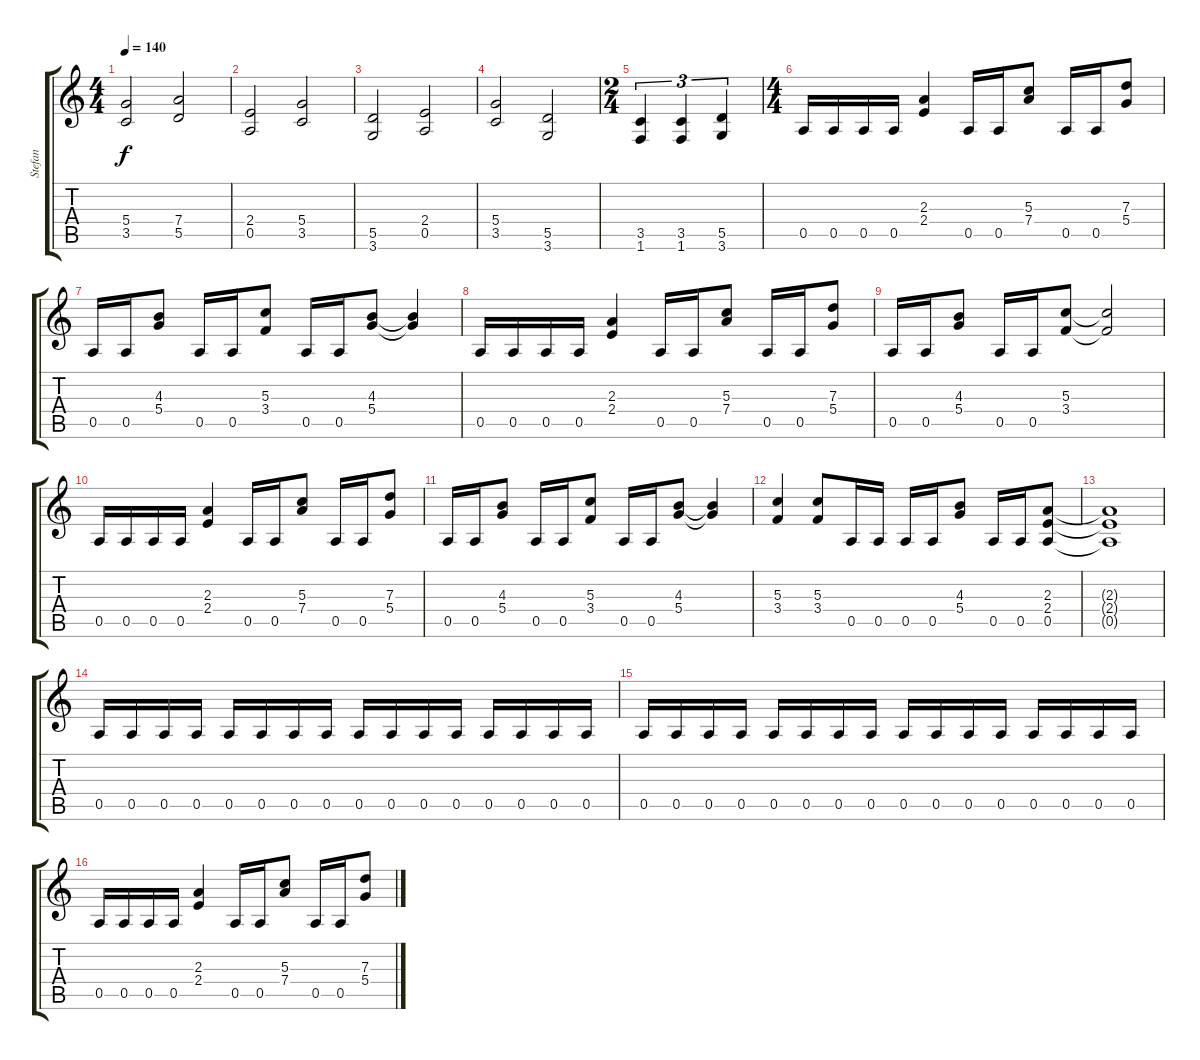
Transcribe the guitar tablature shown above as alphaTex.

\track ("Stefan" "Stefan") {instrument distortionguitar}
\staff {score tabs}
\tuning (E4 B3 G3 D3 A2 E2) {hide}
\ts (4 4)
\tempo 140
\clef g2
\ks c
(5.4 3.5).2{dy f} (7.4 5.5).2 |
(2.4 0.5).2 (5.4 3.5).2 |
(5.5 3.6).2 (2.4 0.5).2 |
(5.4 3.5).2 (5.5 3.6).2 |
\ts (2 4)
(3.5 1.6).4{tu (3 2)} (3.5 1.6).4{tu (3 2)} (5.5 3.6).4{tu (3 2)} |
\ts (4 4)
0.5.16 0.5.16 0.5.16 0.5.16 (2.3 2.4).4 0.5.16 0.5.16 (5.3 7.4).8 0.5.16 0.5.16 (7.3 5.4).8 |
0.5.16 0.5.16 (4.3 5.4).8 0.5.16 0.5.16 (5.3 3.4).8 0.5.16 0.5.16 (4.3 5.4).8 (4.3{t} 5.4{t}).4 |
0.5.16 0.5.16 0.5.16 0.5.16 (2.3 2.4).4 0.5.16 0.5.16 (5.3 7.4).8 0.5.16 0.5.16 (7.3 5.4).8 |
0.5.16 0.5.16 (4.3 5.4).8 0.5.16 0.5.16 (5.3 3.4).8 (5.3{t} 3.4{t}).2 |
0.5.16 0.5.16 0.5.16 0.5.16 (2.3 2.4).4 0.5.16 0.5.16 (5.3 7.4).8 0.5.16 0.5.16 (7.3 5.4).8 |
0.5.16 0.5.16 (4.3 5.4).8 0.5.16 0.5.16 (5.3 3.4).8 0.5.16 0.5.16 (4.3 5.4).8 (4.3{t} 5.4{t}).4 |
(5.3 3.4).4 (5.3 3.4).8 0.5.16 0.5.16 0.5.16 0.5.16 (4.3 5.4).8 0.5.16 0.5.16 (2.3 2.4 0.5).8 |
(2.3{t} 2.4{t} 0.5{t}).1 |
0.5.16 0.5.16 0.5.16 0.5.16 0.5.16 0.5.16 0.5.16 0.5.16 0.5.16 0.5.16 0.5.16 0.5.16 0.5.16 0.5.16 0.5.16 0.5.16 |
0.5.16 0.5.16 0.5.16 0.5.16 0.5.16 0.5.16 0.5.16 0.5.16 0.5.16 0.5.16 0.5.16 0.5.16 0.5.16 0.5.16 0.5.16 0.5.16 |
0.5.16 0.5.16 0.5.16 0.5.16 (2.3 2.4).4 0.5.16 0.5.16 (5.3 7.4).8 0.5.16 0.5.16 (7.3 5.4).8
